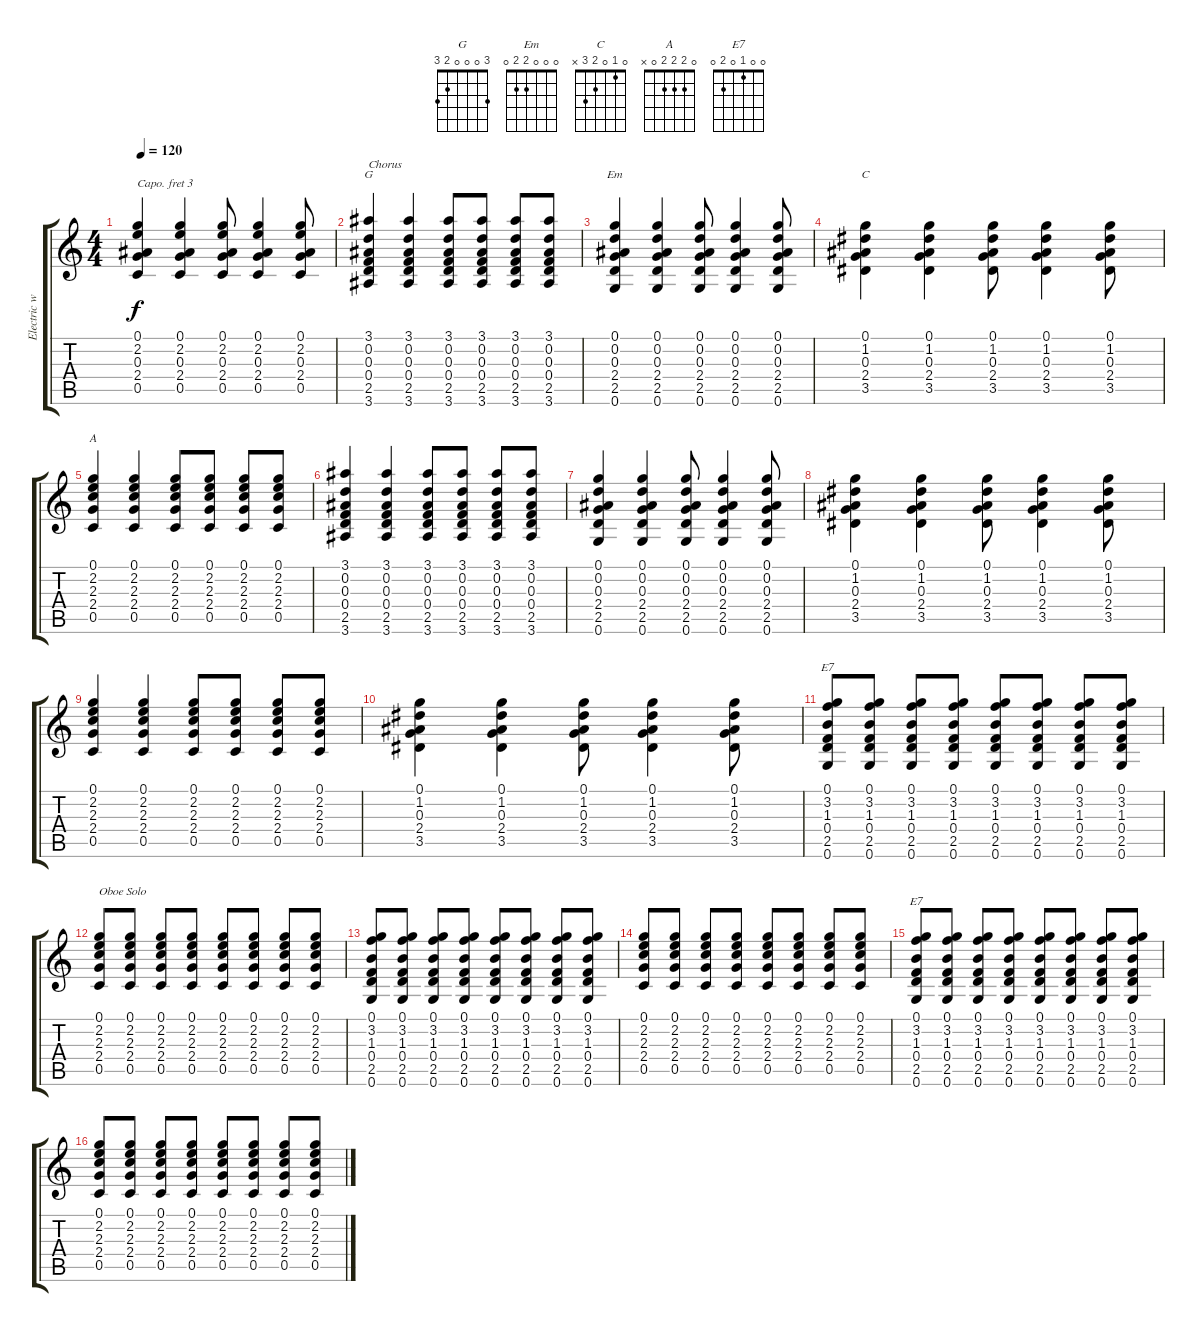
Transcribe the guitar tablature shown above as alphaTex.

\track ("Electric w/ capo on 3" "Electric w") {instrument electricguitarjazz}
\staff {score tabs}
\capo 3
\tuning (E4 B3 G3 D3 A2 E2) {hide}
\chord ("G" 3 0 0 0 2 3)
\chord ("Em" 0 0 0 2 2 0)
\chord ("C" 0 1 0 2 3 x)
\chord ("A" 0 2 2 2 0 x)
\chord ("E7" 0 3 1 0 2 0)
\chord ("E7" 0 0 1 0 2 0)
\ts (4 4)
\tempo 120
\clef g2
\ks c
(0.1 2.2 0.3 2.4 0.5).4{dy f} (0.1 2.2 0.3 2.4 0.5).4 (0.1 2.2 0.3 2.4 0.5).8 (0.1 2.2 0.3 2.4 0.5).4 (0.1 2.2 0.3 2.4 0.5).8 |
(3.1 0.2 0.3 0.4 2.5 3.6).4{ch "G" txt "Chorus"} (3.1 0.2 0.3 0.4 2.5 3.6).4 (3.1 0.2 0.3 0.4 2.5 3.6).8 (3.1 0.2 0.3 0.4 2.5 3.6).8 (3.1 0.2 0.3 0.4 2.5 3.6).8 (3.1 0.2 0.3 0.4 2.5 3.6).8 |
(0.1 0.2 0.3 2.4 2.5 0.6).4{ch "Em"} (0.1 0.2 0.3 2.4 2.5 0.6).4 (0.1 0.2 0.3 2.4 2.5 0.6).8 (0.1 0.2 0.3 2.4 2.5 0.6).4 (0.1 0.2 0.3 2.4 2.5 0.6).8 |
(0.1 1.2 0.3 2.4 3.5).4{ch "C"} (0.1 1.2 0.3 2.4 3.5).4 (0.1 1.2 0.3 2.4 3.5).8 (0.1 1.2 0.3 2.4 3.5).4 (0.1 1.2 0.3 2.4 3.5).8 |
(0.1 2.2 2.3 2.4 0.5).4{ch "A"} (0.1 2.2 2.3 2.4 0.5).4 (0.1 2.2 2.3 2.4 0.5).8 (0.1 2.2 2.3 2.4 0.5).8 (0.1 2.2 2.3 2.4 0.5).8 (0.1 2.2 2.3 2.4 0.5).8 |
(3.1 0.2 0.3 0.4 2.5 3.6).4 (3.1 0.2 0.3 0.4 2.5 3.6).4 (3.1 0.2 0.3 0.4 2.5 3.6).8 (3.1 0.2 0.3 0.4 2.5 3.6).8 (3.1 0.2 0.3 0.4 2.5 3.6).8 (3.1 0.2 0.3 0.4 2.5 3.6).8 |
(0.1 0.2 0.3 2.4 2.5 0.6).4 (0.1 0.2 0.3 2.4 2.5 0.6).4 (0.1 0.2 0.3 2.4 2.5 0.6).8 (0.1 0.2 0.3 2.4 2.5 0.6).4 (0.1 0.2 0.3 2.4 2.5 0.6).8 |
(0.1 1.2 0.3 2.4 3.5).4 (0.1 1.2 0.3 2.4 3.5).4 (0.1 1.2 0.3 2.4 3.5).8 (0.1 1.2 0.3 2.4 3.5).4 (0.1 1.2 0.3 2.4 3.5).8 |
(0.1 2.2 2.3 2.4 0.5).4 (0.1 2.2 2.3 2.4 0.5).4 (0.1 2.2 2.3 2.4 0.5).8 (0.1 2.2 2.3 2.4 0.5).8 (0.1 2.2 2.3 2.4 0.5).8 (0.1 2.2 2.3 2.4 0.5).8 |
(0.1 1.2 0.3 2.4 3.5).4 (0.1 1.2 0.3 2.4 3.5).4 (0.1 1.2 0.3 2.4 3.5).8 (0.1 1.2 0.3 2.4 3.5).4 (0.1 1.2 0.3 2.4 3.5).8 |
(0.1 3.2 1.3 0.4 2.5 0.6).8{ch "E7"} (0.1 3.2 1.3 0.4 2.5 0.6).8 (0.1 3.2 1.3 0.4 2.5 0.6).8 (0.1 3.2 1.3 0.4 2.5 0.6).8 (0.1 3.2 1.3 0.4 2.5 0.6).8 (0.1 3.2 1.3 0.4 2.5 0.6).8 (0.1 3.2 1.3 0.4 2.5 0.6).8 (0.1 3.2 1.3 0.4 2.5 0.6).8 |
(0.1 2.2 2.3 2.4 0.5).8{txt "Oboe Solo"} (0.1 2.2 2.3 2.4 0.5).8 (0.1 2.2 2.3 2.4 0.5).8 (0.1 2.2 2.3 2.4 0.5).8 (0.1 2.2 2.3 2.4 0.5).8 (0.1 2.2 2.3 2.4 0.5).8 (0.1 2.2 2.3 2.4 0.5).8 (0.1 2.2 2.3 2.4 0.5).8 |
(0.1 3.2 1.3 0.4 2.5 0.6).8 (0.1 3.2 1.3 0.4 2.5 0.6).8 (0.1 3.2 1.3 0.4 2.5 0.6).8 (0.1 3.2 1.3 0.4 2.5 0.6).8 (0.1 3.2 1.3 0.4 2.5 0.6).8 (0.1 3.2 1.3 0.4 2.5 0.6).8 (0.1 3.2 1.3 0.4 2.5 0.6).8 (0.1 3.2 1.3 0.4 2.5 0.6).8 |
(0.1 2.2 2.3 2.4 0.5).8 (0.1 2.2 2.3 2.4 0.5).8 (0.1 2.2 2.3 2.4 0.5).8 (0.1 2.2 2.3 2.4 0.5).8 (0.1 2.2 2.3 2.4 0.5).8 (0.1 2.2 2.3 2.4 0.5).8 (0.1 2.2 2.3 2.4 0.5).8 (0.1 2.2 2.3 2.4 0.5).8 |
(0.1 3.2 1.3 0.4 2.5 0.6).8{ch "E7"} (0.1 3.2 1.3 0.4 2.5 0.6).8 (0.1 3.2 1.3 0.4 2.5 0.6).8 (0.1 3.2 1.3 0.4 2.5 0.6).8 (0.1 3.2 1.3 0.4 2.5 0.6).8 (0.1 3.2 1.3 0.4 2.5 0.6).8 (0.1 3.2 1.3 0.4 2.5 0.6).8 (0.1 3.2 1.3 0.4 2.5 0.6).8 |
(0.1 2.2 2.3 2.4 0.5).8 (0.1 2.2 2.3 2.4 0.5).8 (0.1 2.2 2.3 2.4 0.5).8 (0.1 2.2 2.3 2.4 0.5).8 (0.1 2.2 2.3 2.4 0.5).8 (0.1 2.2 2.3 2.4 0.5).8 (0.1 2.2 2.3 2.4 0.5).8 (0.1 2.2 2.3 2.4 0.5).8
